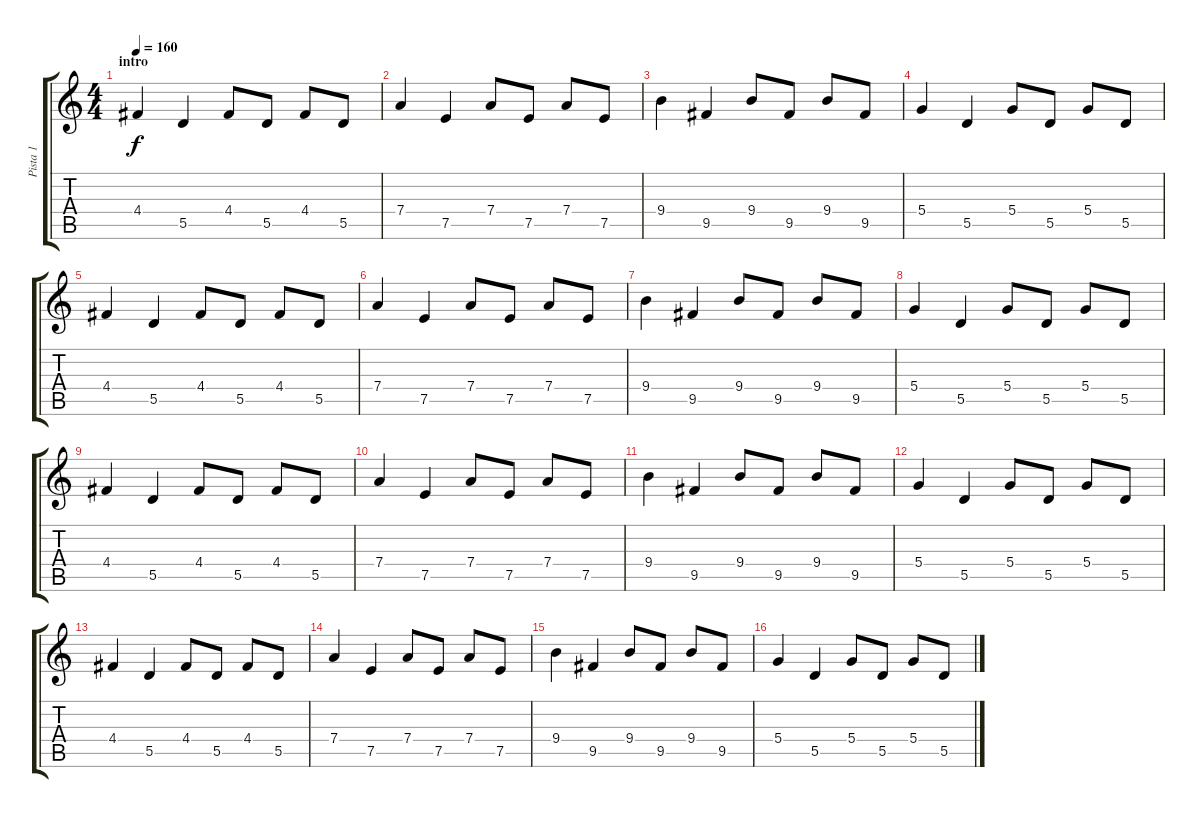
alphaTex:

\track ("Pista 1" "Pista 1") {instrument acousticguitarsteel}
\staff {score tabs}
\tuning (E4 B3 G3 D3 A2 E2) {hide}
\ts (4 4)
\section ("" "intro")
\tempo 160
\clef g2
\ks c
4.4.4{dy f instrument acousticguitarsteel} 5.5.4 4.4.8 5.5.8 4.4.8 5.5.8 |
7.4.4 7.5.4 7.4.8 7.5.8 7.4.8 7.5.8 |
9.4.4 9.5.4 9.4.8 9.5.8 9.4.8 9.5.8 |
5.4.4 5.5.4 5.4.8 5.5.8 5.4.8 5.5.8 |
4.4.4 5.5.4 4.4.8 5.5.8 4.4.8 5.5.8 |
7.4.4 7.5.4 7.4.8 7.5.8 7.4.8 7.5.8 |
9.4.4 9.5.4 9.4.8 9.5.8 9.4.8 9.5.8 |
5.4.4 5.5.4 5.4.8 5.5.8 5.4.8 5.5.8 |
4.4.4 5.5.4 4.4.8 5.5.8 4.4.8 5.5.8 |
7.4.4 7.5.4 7.4.8 7.5.8 7.4.8 7.5.8 |
9.4.4 9.5.4 9.4.8 9.5.8 9.4.8 9.5.8 |
5.4.4 5.5.4 5.4.8 5.5.8 5.4.8 5.5.8 |
4.4.4 5.5.4 4.4.8 5.5.8 4.4.8 5.5.8 |
7.4.4 7.5.4 7.4.8 7.5.8 7.4.8 7.5.8 |
9.4.4 9.5.4 9.4.8 9.5.8 9.4.8 9.5.8 |
5.4.4 5.5.4 5.4.8 5.5.8 5.4.8 5.5.8
